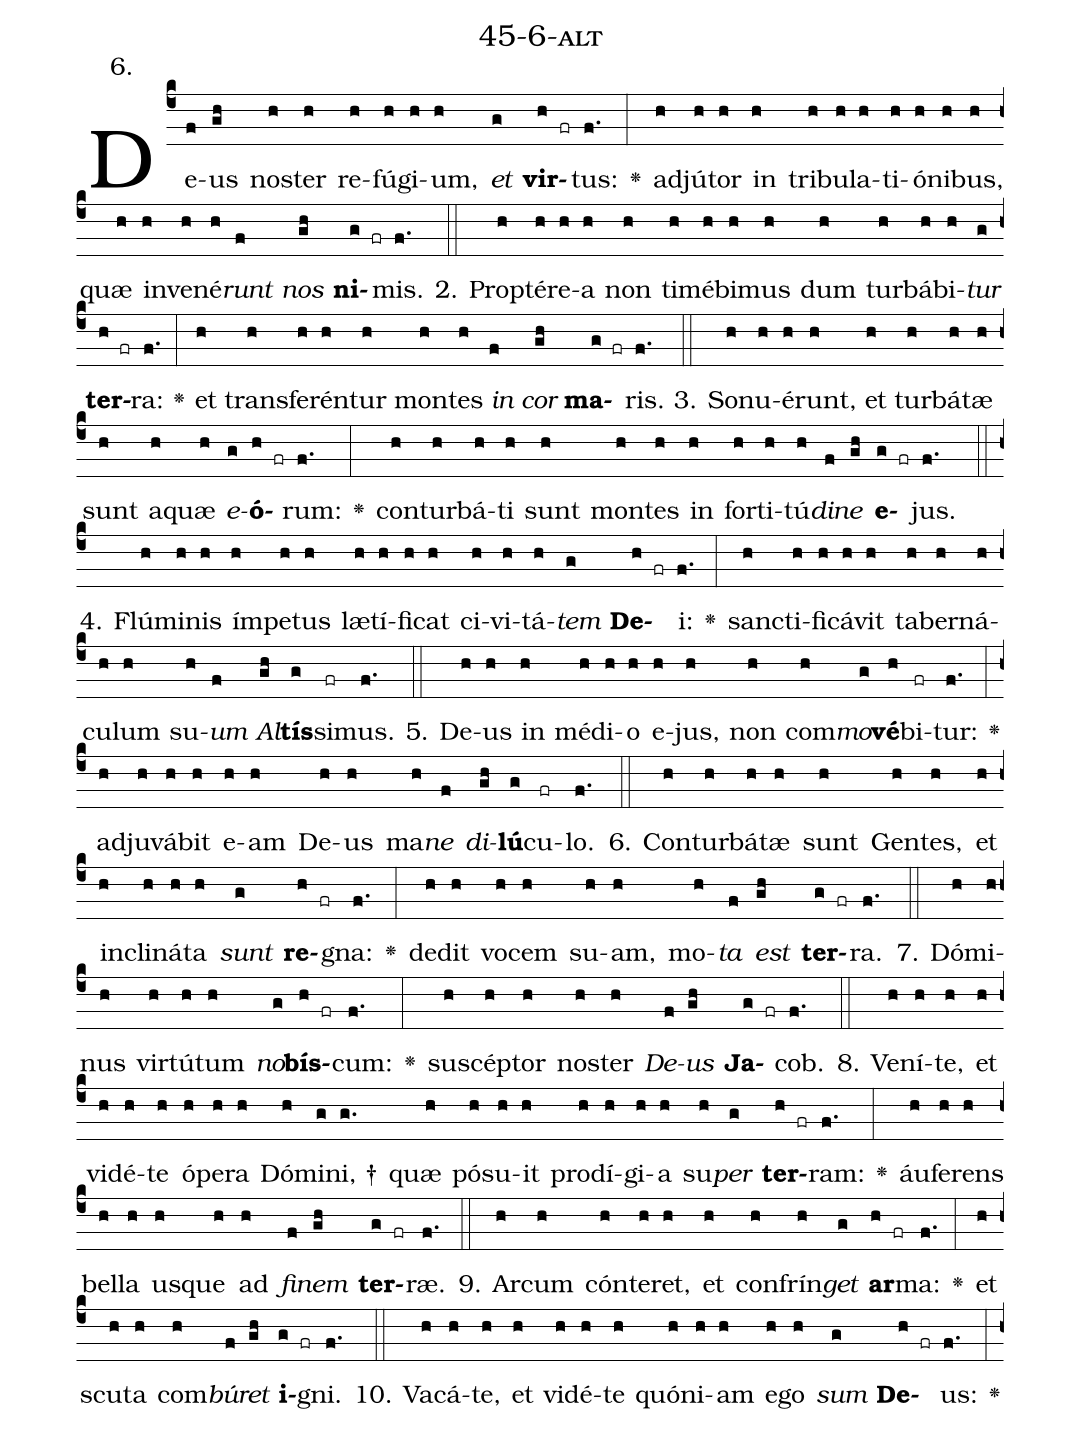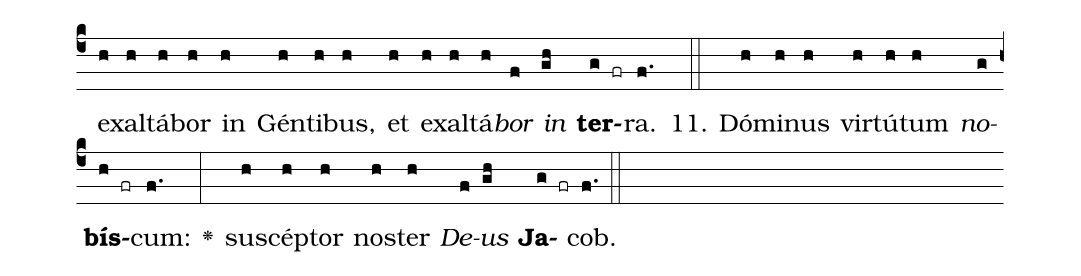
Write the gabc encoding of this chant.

name: 45-6-alt;
annotation: 6.;
%%
(c4)De(f)us(gh) nos(h)ter(h) re(h)fú(h)gi(h)um,(h) <i>et</i>(g) <b>vir</b>(h fr)tus:(f.) <v>\greheightstar</v>(:) ad(h)jú(h)tor(h) in(h) tri(h)bu(h)la(h)ti(h)ó(h)ni(h)bus,(h) quæ(h) in(h)ve(h)né(h)<i>runt</i>(f) <i>nos</i>(gh) <b>ni</b>(g fr)mis.(f.) (::)
2. Prop(h)tér(h)e(h)a(h) non(h) ti(h)mé(h)bi(h)mus(h) dum(h) tur(h)bá(h)bi(h)<i>tur</i>(g) <b>ter</b>(h fr)ra:(f.) <v>\greheightstar</v>(:) et(h) trans(h)fe(h)rén(h)tur(h) mon(h)tes(h) <i>in</i>(f) <i>cor</i>(gh) <b>ma</b>(g fr)ris.(f.) (::)
3. So(h)nu(h)é(h)runt,(h) et(h) tur(h)bá(h)tæ(h) sunt(h) a(h)quæ(h) <i>e</i>(g)<b>ó</b>(h fr)rum:(f.) <v>\greheightstar</v>(:) con(h)tur(h)bá(h)ti(h) sunt(h) mon(h)tes(h) in(h) for(h)ti(h)tú(h)<i>di</i>(f)<i>ne</i>(gh) <b>e</b>(g fr)jus.(f.) (::)
4. Flú(h)mi(h)nis(h) ím(h)pe(h)tus(h) læ(h)tí(h)fi(h)cat(h) ci(h)vi(h)tá(h)<i>tem</i>(g) <b>De</b>(h fr)i:(f.) <v>\greheightstar</v>(:) sanc(h)ti(h)fi(h)cá(h)vit(h) ta(h)ber(h)ná(h)cu(h)lum(h) su(h)<i>um</i>(f) <i>Al</i>(gh)<b>tís</b>(g)si(fr)mus.(f.) (::)
5. De(h)us(h) in(h) mé(h)di(h)o(h) e(h)jus,(h) non(h) com(h)<i>mo</i>(g)<b>vé</b>(h)bi(fr)tur:(f.) <v>\greheightstar</v>(:) ad(h)ju(h)vá(h)bit(h) e(h)am(h) De(h)us(h) ma(h)<i>ne</i>(f) <i>di</i>(gh)<b>lú</b>(g)cu(fr)lo.(f.) (::)
6. Con(h)tur(h)bá(h)tæ(h) sunt(h) Gen(h)tes,(h) et(h) in(h)cli(h)ná(h)ta(h) <i>sunt</i>(g) <b>re</b>(h fr)gna:(f.) <v>\greheightstar</v>(:) de(h)dit(h) vo(h)cem(h) su(h)am,(h) mo(h)<i>ta</i>(f) <i>est</i>(gh) <b>ter</b>(g fr)ra.(f.) (::)
7. Dó(h)mi(h)nus(h) vir(h)tú(h)tum(h) <i>no</i>(g)<b>bís</b>(h fr)cum:(f.) <v>\greheightstar</v>(:) su(h)scép(h)tor(h) nos(h)ter(h) <i>De</i>(f)<i>us</i>(gh) <b>Ja</b>(g fr)cob.(f.) (::)
8. Ve(h)ní(h)te,(h) et(h) vi(h)dé(h)te(h) ó(h)pe(h)ra(h) Dó(h)mi(g)ni, †(g.) quæ(h) pó(h)su(h)it(h) prod(h)í(h)gi(h)a(h) su(h)<i>per</i>(g) <b>ter</b>(h fr)ram:(f.) <v>\greheightstar</v>(:) áu(h)fe(h)rens(h) bel(h)la(h) us(h)que(h) ad(h) <i>fi</i>(f)<i>nem</i>(gh) <b>ter</b>(g fr)ræ.(f.) (::)
9. Ar(h)cum(h) cón(h)te(h)ret,(h) et(h) con(h)frín(h)<i>get</i>(g) <b>ar</b>(h fr)ma:(f.) <v>\greheightstar</v>(:) et(h) scu(h)ta(h) com(h)<i>bú</i>(f)<i>ret</i>(gh) <b>i</b>(g fr)gni.(f.) (::)
10. Va(h)cá(h)te,(h) et(h) vi(h)dé(h)te(h) quón(h)i(h)am(h) e(h)go(h) <i>sum</i>(g) <b>De</b>(h fr)us:(f.) <v>\greheightstar</v>(:) ex(h)al(h)tá(h)bor(h) in(h) Gén(h)ti(h)bus,(h) et(h) ex(h)al(h)tá(h)<i>bor</i>(f) <i>in</i>(gh) <b>ter</b>(g fr)ra.(f.) (::)
11. Dó(h)mi(h)nus(h) vir(h)tú(h)tum(h) <i>no</i>(g)<b>bís</b>(h fr)cum:(f.) <v>\greheightstar</v>(:) su(h)scép(h)tor(h) nos(h)ter(h) <i>De</i>(f)<i>us</i>(gh) <b>Ja</b>(g fr)cob.(f.) (::)
